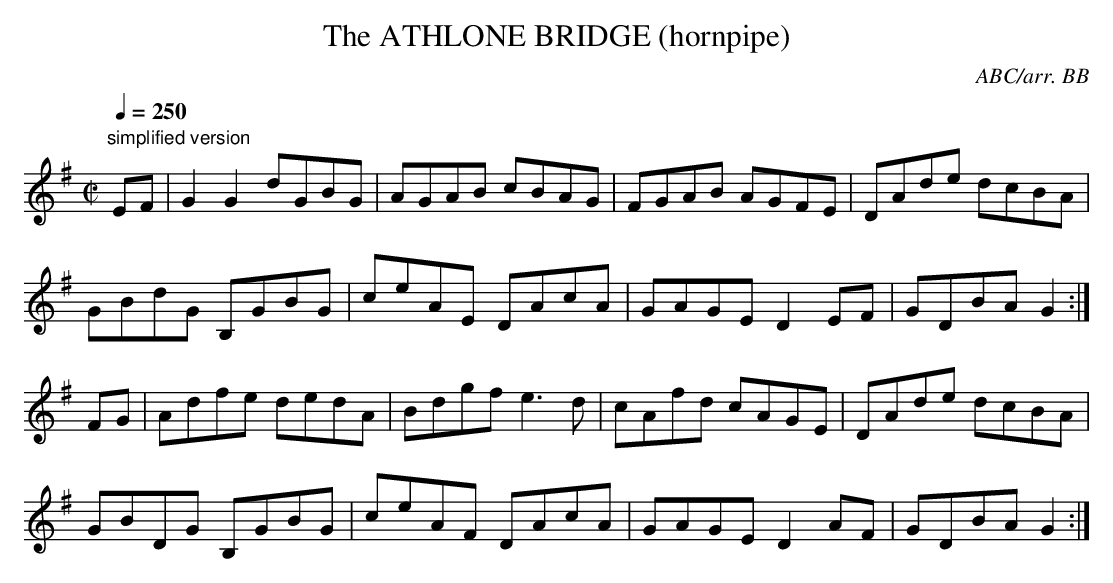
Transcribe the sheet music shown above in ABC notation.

X:1
T:ATHLONE BRIDGE (hornpipe), The
C:ABC/arr. BB
Q:1/4=250
L:1/8
M:C|
K:G % source key = Eb
"simplified version"
EF|G2G2 dGBG|AGAB cBAG|FGAB AGFE|DAde dcBA|
GBdG B,GBG|ceAE DAcA|GAGE D2EF|GDBA G2:|
FG|Adfe dedA|Bdgf e3d|cAfd cAGE|DAde dcBA|
GBDG B,GBG|ceAF DAcA|GAGE D2AF|GDBA G2:|
